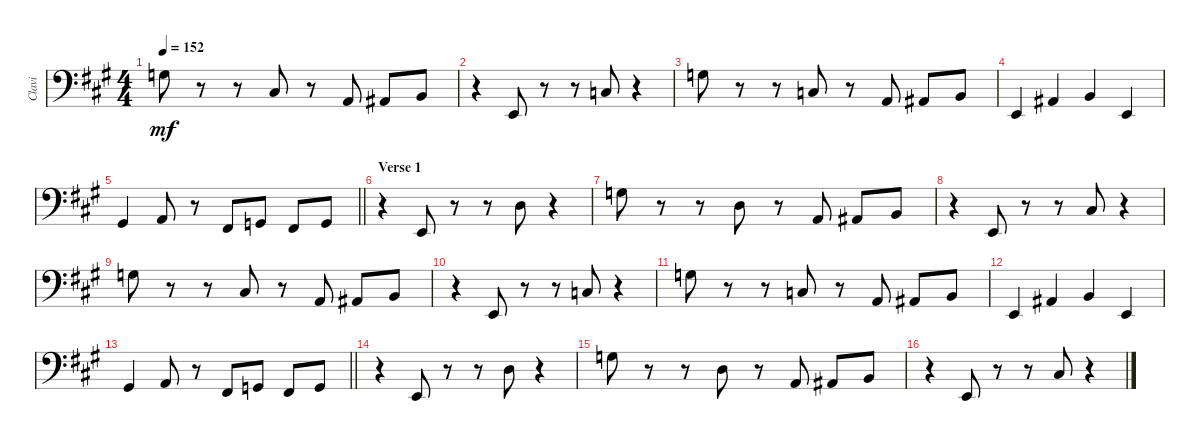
\track ("Clavi" "Clavi") {instrument harpsichord}
\staff {score}
\tuning (E4 B3 G3 D3 A2 E2 B1) {hide}
\ts (4 4)
\tempo 152
\clef f4
\ks a
0.3.8{dy mf} r.8 r.8 4.5.8 r.8 0.5.8 1.5.8 2.5.8 |
r.4 0.6.8 r.8 r.8 3.5.8 r.4 |
0.3.8 r.8 r.8 3.5.8 r.8 0.5.8 1.5.8 2.5.8 |
0.6.4 1.5.4 2.5.4 0.6.4 |
\barLineRight lightlight
4.6.4 0.5.8 r.8 2.6.8 3.6.8 2.6.8 3.6.8 |
\section ("" "Verse 1")
r.4 0.6.8 r.8 r.8 0.4.8 r.4 |
0.3.8 r.8 r.8 0.4.8 r.8 0.5.8 1.5.8 2.5.8 |
r.4 0.6.8 r.8 r.8 4.5.8 r.4 |
0.3.8 r.8 r.8 4.5.8 r.8 0.5.8 1.5.8 2.5.8 |
r.4 0.6.8 r.8 r.8 3.5.8 r.4 |
0.3.8 r.8 r.8 3.5.8 r.8 0.5.8 1.5.8 2.5.8 |
0.6.4 1.5.4 2.5.4 0.6.4 |
\barLineRight lightlight
4.6.4 0.5.8 r.8 2.6.8 3.6.8 2.6.8 3.6.8 |
r.4 0.6.8 r.8 r.8 0.4.8 r.4 |
0.3.8 r.8 r.8 0.4.8 r.8 0.5.8 1.5.8 2.5.8 |
r.4 0.6.8 r.8 r.8 4.5.8 r.4
